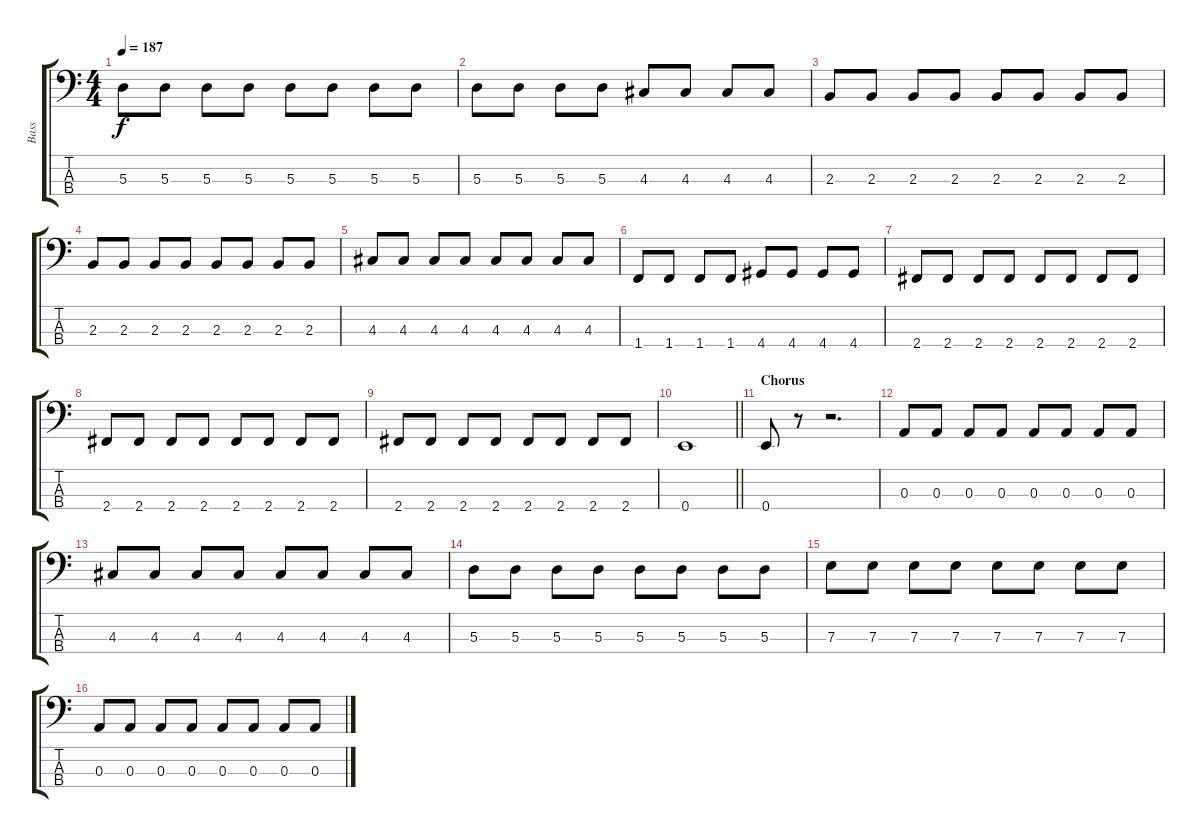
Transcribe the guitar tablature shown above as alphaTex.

\track ("Bass" "Bass") {instrument electricbassfinger}
\staff {score tabs}
\tuning (G2 D2 A1 E1) {hide}
\ts (4 4)
\tempo 187
\clef f4
\ks c
5.3.8{dy f} 5.3.8 5.3.8 5.3.8 5.3.8 5.3.8 5.3.8 5.3.8 |
5.3.8 5.3.8 5.3.8 5.3.8 4.3.8 4.3.8 4.3.8 4.3.8 |
2.3.8 2.3.8 2.3.8 2.3.8 2.3.8 2.3.8 2.3.8 2.3.8 |
2.3.8 2.3.8 2.3.8 2.3.8 2.3.8 2.3.8 2.3.8 2.3.8 |
4.3.8 4.3.8 4.3.8 4.3.8 4.3.8 4.3.8 4.3.8 4.3.8 |
1.4.8 1.4.8 1.4.8 1.4.8 4.4.8 4.4.8 4.4.8 4.4.8 |
2.4.8 2.4.8 2.4.8 2.4.8 2.4.8 2.4.8 2.4.8 2.4.8 |
2.4.8 2.4.8 2.4.8 2.4.8 2.4.8 2.4.8 2.4.8 2.4.8 |
2.4.8 2.4.8 2.4.8 2.4.8 2.4.8 2.4.8 2.4.8 2.4.8 |
\barLineRight lightlight
0.4.1 |
\section ("" "Chorus")
0.4.8 r.8 r.2{d} |
0.3.8 0.3.8 0.3.8 0.3.8 0.3.8 0.3.8 0.3.8 0.3.8 |
4.3.8 4.3.8 4.3.8 4.3.8 4.3.8 4.3.8 4.3.8 4.3.8 |
5.3.8 5.3.8 5.3.8 5.3.8 5.3.8 5.3.8 5.3.8 5.3.8 |
7.3.8 7.3.8 7.3.8 7.3.8 7.3.8 7.3.8 7.3.8 7.3.8 |
0.3.8 0.3.8 0.3.8 0.3.8 0.3.8 0.3.8 0.3.8 0.3.8
